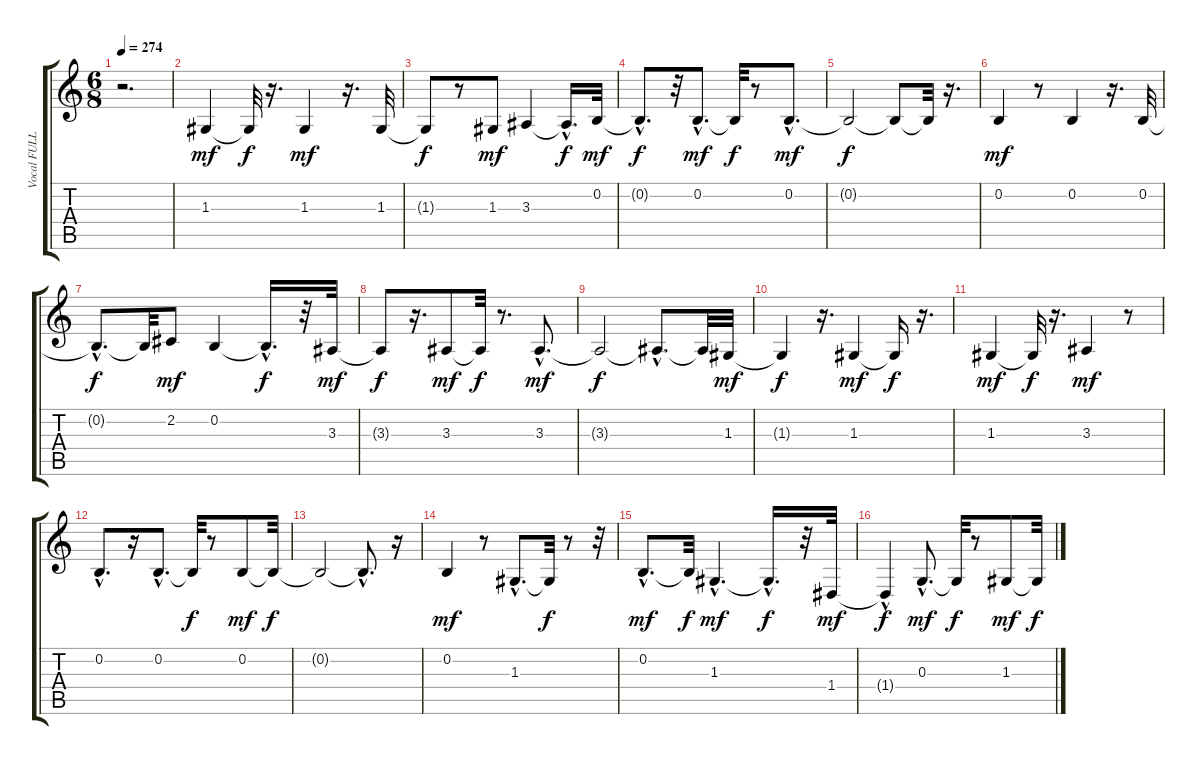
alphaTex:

\track ("Vocal FULL" "Vocal FULL") {instrument viola}
\staff {score tabs}
\tuning (E4 B3 G3 D3 A2 E2) {hide}
\ts (6 8)
\tempo 274
\clef g2
\ks c
r.2{d dy mf} |
1.3.4{instrument viola} 1.3{t}.32{dy f} r.16{d} 1.3.4{dy mf} r.16{d} 1.3.32 |
1.3{t}.8{dy f} r.8 1.3.8{dy mf} 3.3.4 3.3{hac t}.16{d dy f} 0.2.32{dy mf} |
0.2{hac t}.8{d dy f} r.32 0.2{hac}.8{d dy mf} 0.2{t}.32{dy f} r.8 0.2{hac}.8{d dy mf} |
0.2{t}.2{dy f} 0.2{t}.8 0.2{t}.32 r.16{d} |
0.2.4{dy mf} r.8 0.2.4 r.16{d} 0.2.32 |
0.2{hac t}.8{d dy f} 0.2{t}.32 2.2.8{dy mf} 0.2.4 0.2{hac t}.16{d dy f} r.32 3.3.32{dy mf} |
3.3{t}.8{dy f} r.16{d} 3.3.8{dy mf} 3.3{t}.32{dy f} r.8{d} 3.3{hac}.8{d dy mf} |
3.3{t}.2{dy f} 3.3{hac t}.8{d} 3.3{t}.32 1.3.32{dy mf} |
1.3{t}.4{dy f} r.16{d} 1.3.4{dy mf} 1.3{t}.16{dy f} r.16{d} |
1.3.4{dy mf} 1.3{t}.32{dy f} r.16{d} 3.3.4{dy mf} r.8 |
0.2{hac}.8{d} r.16 0.2{hac}.8{d} 0.2{t}.32{dy f} r.8 0.2.8{dy mf} 0.2{t}.32{dy f} |
0.2{t}.2 0.2{hac t}.8{d} r.16 |
0.2.4{dy mf} r.8 1.3{hac}.8{d} 1.3{t}.32{dy f} r.8 r.32 |
0.2{hac}.8{d dy mf} 0.2{t}.32{dy f} 1.3{hac}.4{d dy mf} 1.3{hac t}.16{d dy f} r.32 1.4.32{dy mf} |
1.4{hac t}.4{dy f} 0.3{hac}.8{d dy mf} 0.3{t}.32{dy f} r.8 1.3.8{dy mf} 1.3{t}.32{dy f}
